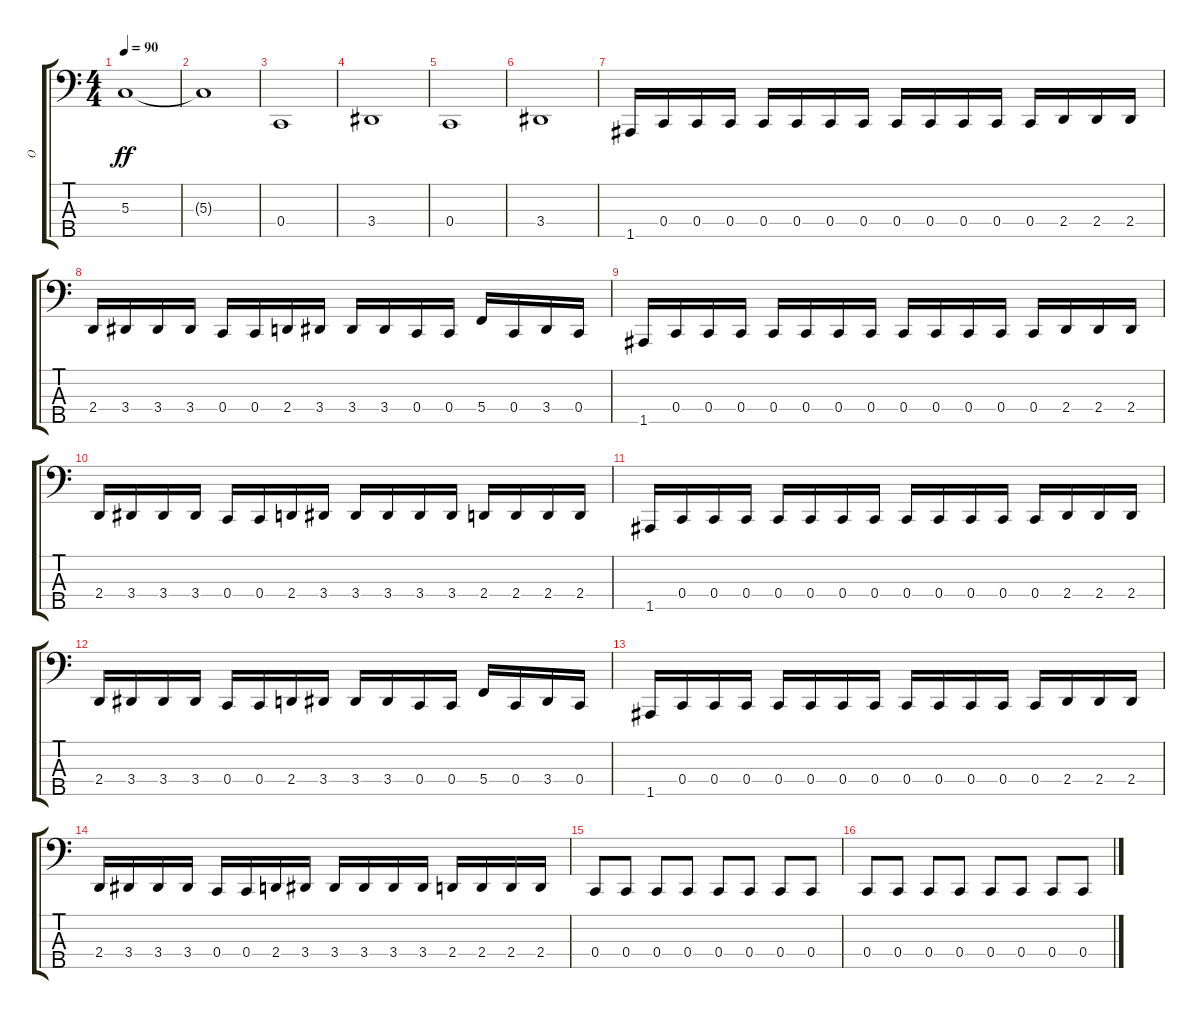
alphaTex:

\track ("O" "O") {instrument electricbassfinger}
\staff {score tabs}
\tuning (F2 C2 G1 C1 A0) {hide}
\ts (4 4)
\tempo 90
\clef f4
\ks c
5.3{t}.1{dy ff} |
5.3{t}.1 |
0.4.1 |
3.4.1 |
0.4.1 |
3.4.1 |
1.5.16 0.4.16 0.4.16 0.4.16 0.4.16 0.4.16 0.4.16 0.4.16 0.4.16 0.4.16 0.4.16 0.4.16 0.4.16 2.4.16 2.4.16 2.4.16 |
2.4.16 3.4.16 3.4.16 3.4.16 0.4.16 0.4.16 2.4.16 3.4.16 3.4.16 3.4.16 0.4.16 0.4.16 5.4.16 0.4.16 3.4.16 0.4.16 |
1.5.16 0.4.16 0.4.16 0.4.16 0.4.16 0.4.16 0.4.16 0.4.16 0.4.16 0.4.16 0.4.16 0.4.16 0.4.16 2.4.16 2.4.16 2.4.16 |
2.4.16 3.4.16 3.4.16 3.4.16 0.4.16 0.4.16 2.4.16 3.4.16 3.4.16 3.4.16 3.4.16 3.4.16 2.4.16 2.4.16 2.4.16 2.4.16 |
1.5.16 0.4.16 0.4.16 0.4.16 0.4.16 0.4.16 0.4.16 0.4.16 0.4.16 0.4.16 0.4.16 0.4.16 0.4.16 2.4.16 2.4.16 2.4.16 |
2.4.16 3.4.16 3.4.16 3.4.16 0.4.16 0.4.16 2.4.16 3.4.16 3.4.16 3.4.16 0.4.16 0.4.16 5.4.16 0.4.16 3.4.16 0.4.16 |
1.5.16 0.4.16 0.4.16 0.4.16 0.4.16 0.4.16 0.4.16 0.4.16 0.4.16 0.4.16 0.4.16 0.4.16 0.4.16 2.4.16 2.4.16 2.4.16 |
2.4.16 3.4.16 3.4.16 3.4.16 0.4.16 0.4.16 2.4.16 3.4.16 3.4.16 3.4.16 3.4.16 3.4.16 2.4.16 2.4.16 2.4.16 2.4.16 |
0.4.8 0.4.8 0.4.8 0.4.8 0.4.8 0.4.8 0.4.8 0.4.8 |
0.4.8 0.4.8 0.4.8 0.4.8 0.4.8 0.4.8 0.4.8 0.4.8
